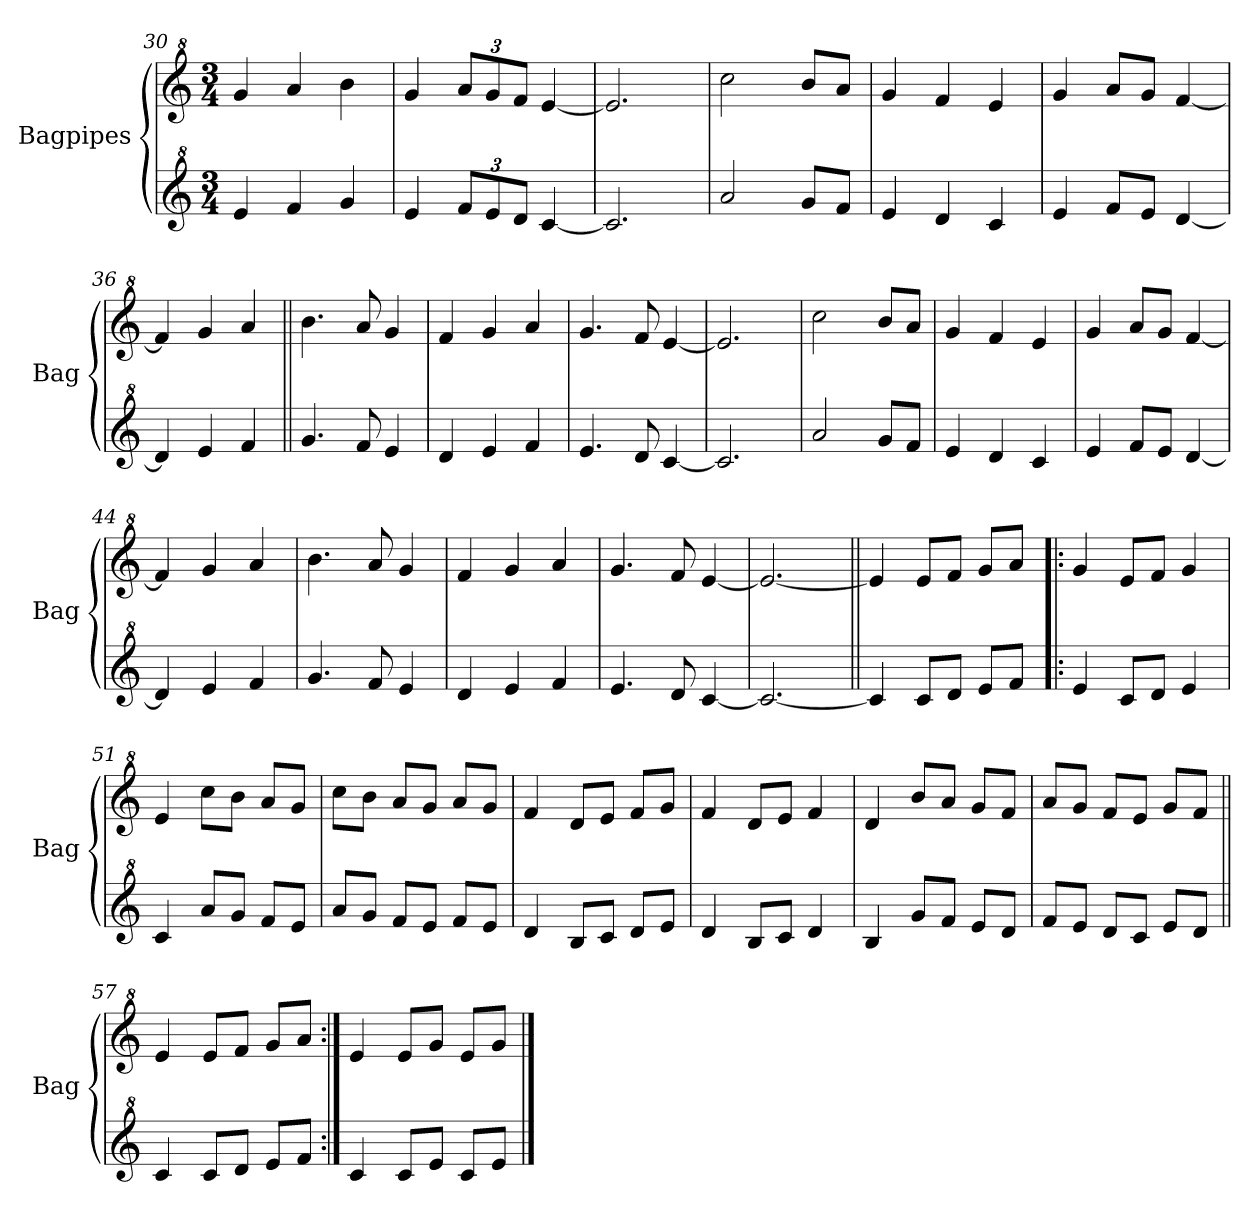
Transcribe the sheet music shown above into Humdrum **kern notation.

**kern	**kern
*part2	*part1
*staff2	*staff1
*I"Bagpipes	*I"Bagpipes
*I'Bag	*I'Bag
*clefG^2	*clefG^2
*k[]	*k[]
*C:	*C:
*M3/4	*M3/4
=30	=30
4ee/	4gg/
4ff/	4aa/
4gg/	4bb\
!!LO:LB:g=z
=31	=31
4ee/	4gg/
*Xbrackettup	*Xbrackettup
12ff/L	12aa/L
12ee/	12gg/
12dd/J	12ff/J
[4cc/	[4ee/
=32	=32
2.cc/]	2.ee/]
=33	=33
2aa/	2ccc\
8gg/L	8bb/L
8ff/J	8aa/J
=34	=34
4ee/	4gg/
4dd/	4ff/
4cc/	4ee/
=35	=35
4ee/	4gg/
8ff/L	8aa/L
8ee/J	8gg/J
[4dd/	[4ff/
=36	=36
4dd/]	4ff/]
4ee/	4gg/
4ff/	4aa/
=37||	=37||
4.gg/	4.bb\
8ff/	8aa/
4ee/	4gg/
=38	=38
4dd/	4ff/
4ee/	4gg/
4ff/	4aa/
=39	=39
4.ee/	4.gg/
8dd/	8ff/
[4cc/	[4ee/
=40	=40
2.cc/]	2.ee/]
=41	=41
2aa/	2ccc\
8gg/L	8bb/L
8ff/J	8aa/J
=42	=42
4ee/	4gg/
4dd/	4ff/
4cc/	4ee/
!!LO:LB:g=z
=43	=43
4ee/	4gg/
8ff/L	8aa/L
8ee/J	8gg/J
[4dd/	[4ff/
=44	=44
4dd/]	4ff/]
4ee/	4gg/
4ff/	4aa/
=45	=45
4.gg/	4.bb\
8ff/	8aa/
4ee/	4gg/
=46	=46
4dd/	4ff/
4ee/	4gg/
4ff/	4aa/
=47	=47
4.ee/	4.gg/
8dd/	8ff/
[4cc/	[4ee/
=48	=48
2.cc/_	2.ee/_
=49||	=49||
4cc/]	4ee/]
8cc/L	8ee/L
8dd/J	8ff/J
8ee/L	8gg/L
8ff/J	8aa/J
=50!|:	=50!|:
4ee/	4gg/
8cc/L	8ee/L
8dd/J	8ff/J
4ee/	4gg/
=51	=51
4cc/	4ee/
8aa/L	8ccc\L
8gg/J	8bb\J
8ff/L	8aa/L
8ee/J	8gg/J
=52	=52
8aa/L	8ccc\L
8gg/J	8bb\J
8ff/L	8aa/L
8ee/J	8gg/J
8ff/L	8aa/L
8ee/J	8gg/J
!!LO:LB:g=z
=53	=53
4dd/	4ff/
8b/L	8dd/L
8cc/J	8ee/J
8dd/L	8ff/L
8ee/J	8gg/J
=54	=54
4dd/	4ff/
8b/L	8dd/L
8cc/J	8ee/J
4dd/	4ff/
=55	=55
4b/	4dd/
8gg/L	8bb/L
8ff/J	8aa/J
8ee/L	8gg/L
8dd/J	8ff/J
=56	=56
8ff/L	8aa/L
8ee/J	8gg/J
8dd/L	8ff/L
8cc/J	8ee/J
8ee/L	8gg/L
8dd/J	8ff/J
=57||	=57||
4cc/	4ee/
8cc/L	8ee/L
8dd/J	8ff/J
8ee/L	8gg/L
8ff/J	8aa/J
=58:|!	=58:|!
4cc/	4ee/
8cc/L	8ee/L
8ee/J	8gg/J
8cc/L	8ee/L
8ee/J	8gg/J
==	==
*-	*-
